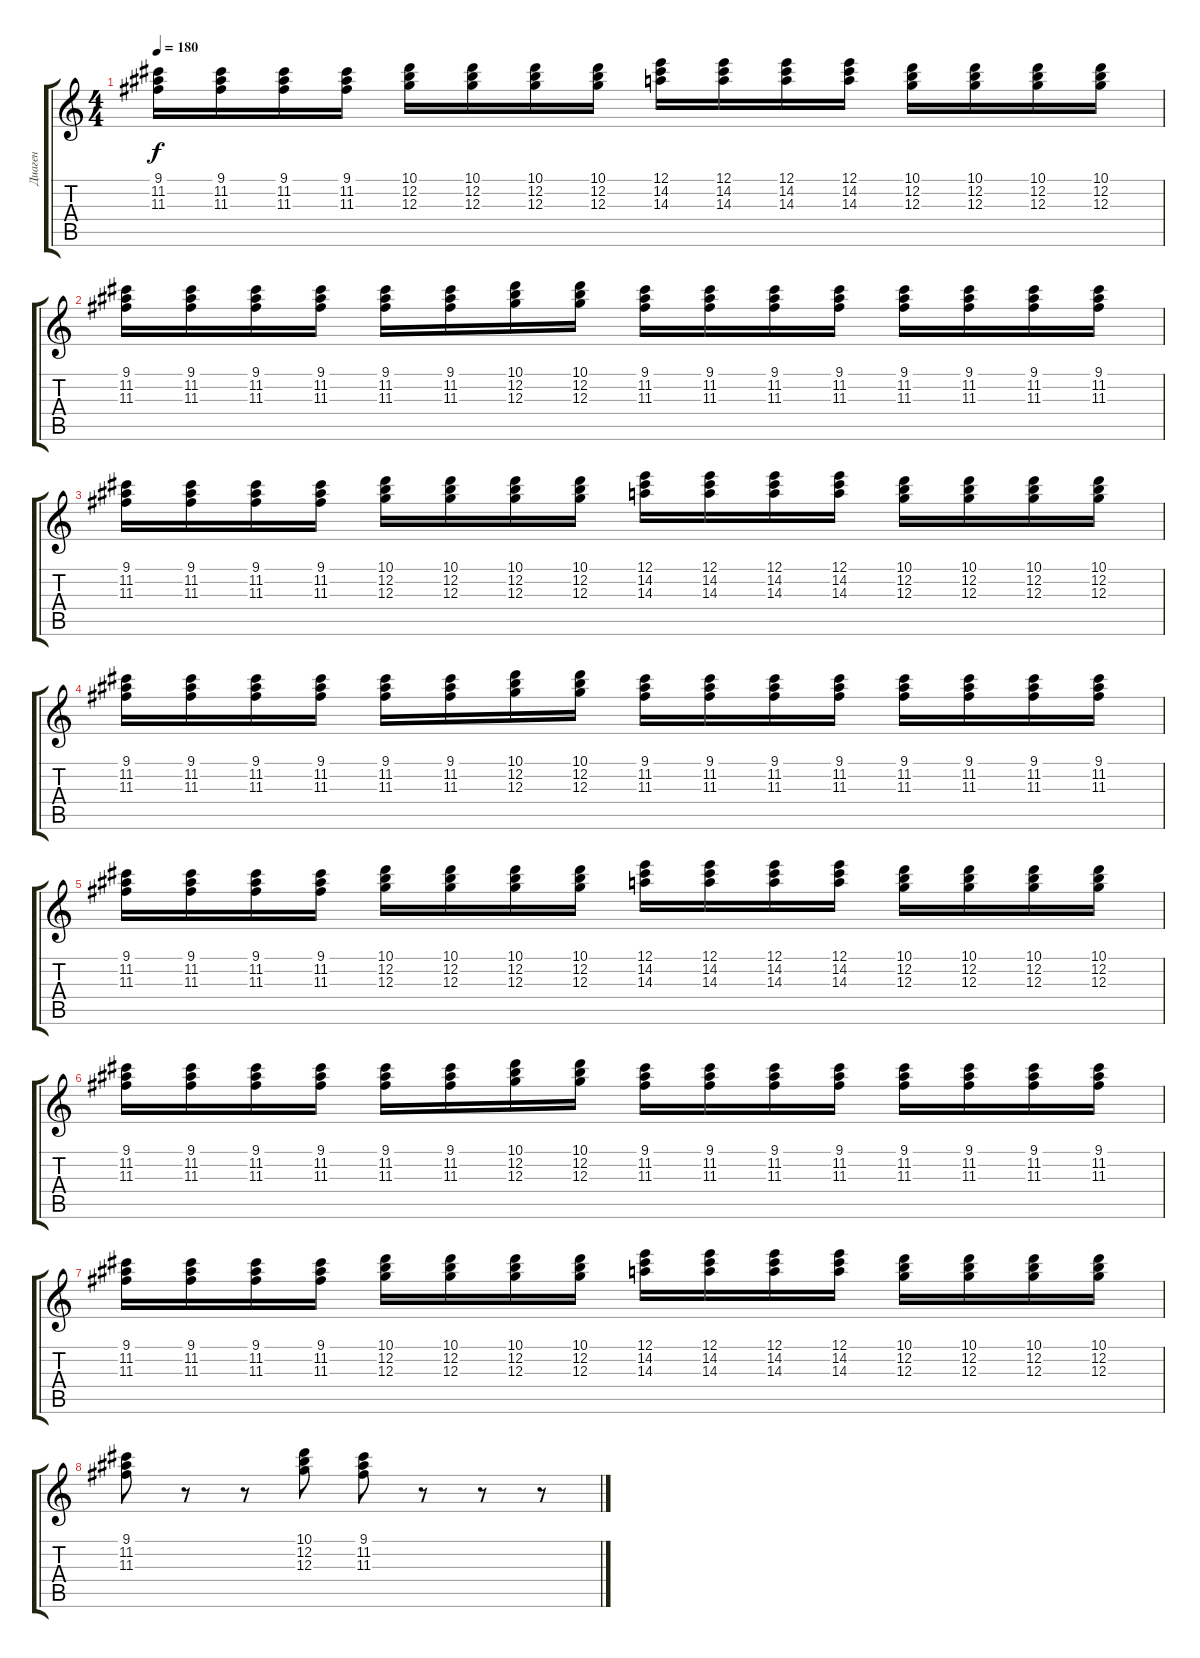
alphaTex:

\track ("Диаген" "Диаген") {instrument distortionguitar}
\staff {score tabs}
\tuning (E4 B3 G3 D3 A2 E2) {hide}
\ts (4 4)
\tempo 180
\clef g2
\ks c
(9.1 11.2 11.3).16{dy f} (9.1 11.2 11.3).16 (9.1 11.2 11.3).16 (9.1 11.2 11.3).16 (10.1 12.2 12.3).16 (10.1 12.2 12.3).16 (10.1 12.2 12.3).16 (10.1 12.2 12.3).16 (12.1 14.2 14.3).16 (12.1 14.2 14.3).16 (12.1 14.2 14.3).16 (12.1 14.2 14.3).16 (10.1 12.2 12.3).16 (10.1 12.2 12.3).16 (10.1 12.2 12.3).16 (10.1 12.2 12.3).16 |
(9.1 11.2 11.3).16 (9.1 11.2 11.3).16 (9.1 11.2 11.3).16 (9.1 11.2 11.3).16 (9.1 11.2 11.3).16 (9.1 11.2 11.3).16 (10.1 12.2 12.3).16 (10.1 12.2 12.3).16 (9.1 11.2 11.3).16 (9.1 11.2 11.3).16 (9.1 11.2 11.3).16 (9.1 11.2 11.3).16 (9.1 11.2 11.3).16 (9.1 11.2 11.3).16 (9.1 11.2 11.3).16 (9.1 11.2 11.3).16 |
(9.1 11.2 11.3).16 (9.1 11.2 11.3).16 (9.1 11.2 11.3).16 (9.1 11.2 11.3).16 (10.1 12.2 12.3).16 (10.1 12.2 12.3).16 (10.1 12.2 12.3).16 (10.1 12.2 12.3).16 (12.1 14.2 14.3).16 (12.1 14.2 14.3).16 (12.1 14.2 14.3).16 (12.1 14.2 14.3).16 (10.1 12.2 12.3).16 (10.1 12.2 12.3).16 (10.1 12.2 12.3).16 (10.1 12.2 12.3).16 |
(9.1 11.2 11.3).16 (9.1 11.2 11.3).16 (9.1 11.2 11.3).16 (9.1 11.2 11.3).16 (9.1 11.2 11.3).16 (9.1 11.2 11.3).16 (10.1 12.2 12.3).16 (10.1 12.2 12.3).16 (9.1 11.2 11.3).16 (9.1 11.2 11.3).16 (9.1 11.2 11.3).16 (9.1 11.2 11.3).16 (9.1 11.2 11.3).16 (9.1 11.2 11.3).16 (9.1 11.2 11.3).16 (9.1 11.2 11.3).16 |
(9.1 11.2 11.3).16 (9.1 11.2 11.3).16 (9.1 11.2 11.3).16 (9.1 11.2 11.3).16 (10.1 12.2 12.3).16 (10.1 12.2 12.3).16 (10.1 12.2 12.3).16 (10.1 12.2 12.3).16 (12.1 14.2 14.3).16 (12.1 14.2 14.3).16 (12.1 14.2 14.3).16 (12.1 14.2 14.3).16 (10.1 12.2 12.3).16 (10.1 12.2 12.3).16 (10.1 12.2 12.3).16 (10.1 12.2 12.3).16 |
(9.1 11.2 11.3).16 (9.1 11.2 11.3).16 (9.1 11.2 11.3).16 (9.1 11.2 11.3).16 (9.1 11.2 11.3).16 (9.1 11.2 11.3).16 (10.1 12.2 12.3).16 (10.1 12.2 12.3).16 (9.1 11.2 11.3).16 (9.1 11.2 11.3).16 (9.1 11.2 11.3).16 (9.1 11.2 11.3).16 (9.1 11.2 11.3).16 (9.1 11.2 11.3).16 (9.1 11.2 11.3).16 (9.1 11.2 11.3).16 |
(9.1 11.2 11.3).16 (9.1 11.2 11.3).16 (9.1 11.2 11.3).16 (9.1 11.2 11.3).16 (10.1 12.2 12.3).16 (10.1 12.2 12.3).16 (10.1 12.2 12.3).16 (10.1 12.2 12.3).16 (12.1 14.2 14.3).16 (12.1 14.2 14.3).16 (12.1 14.2 14.3).16 (12.1 14.2 14.3).16 (10.1 12.2 12.3).16 (10.1 12.2 12.3).16 (10.1 12.2 12.3).16 (10.1 12.2 12.3).16 |
(9.1 11.2 11.3).8 r.8 r.8 (10.1 12.2 12.3).8 (9.1 11.2 11.3).8 r.8 r.8 r.8
